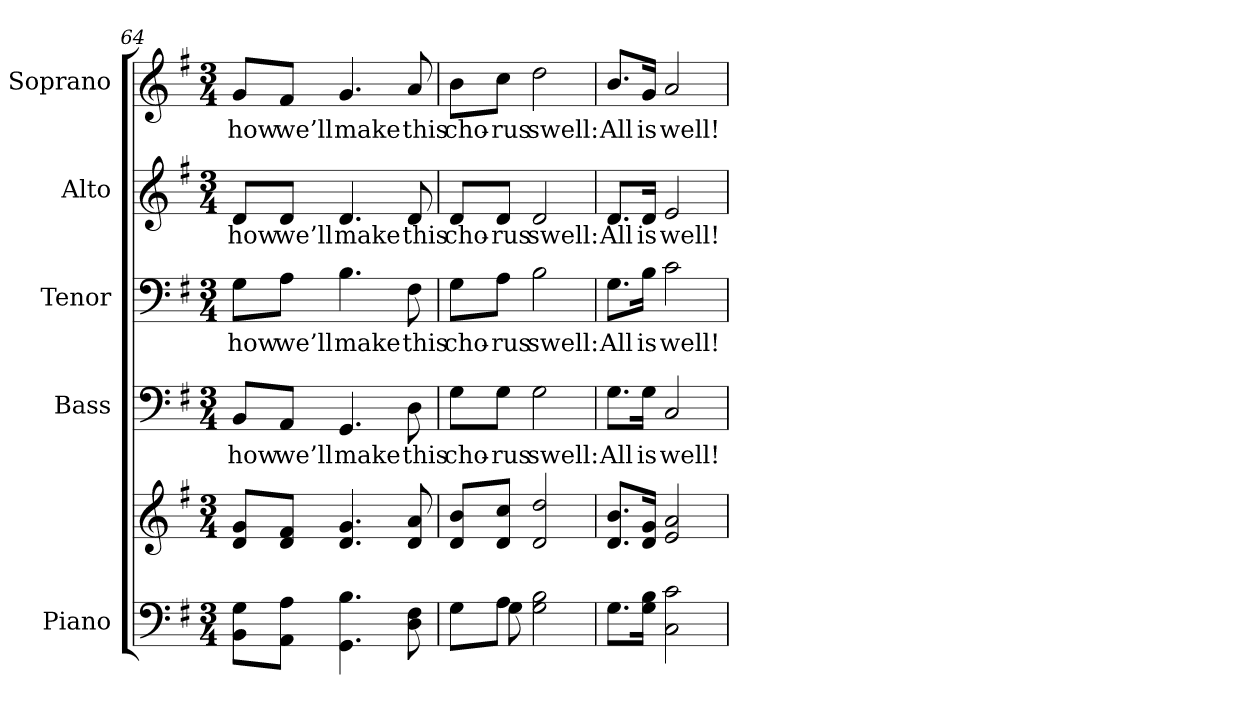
**kern	**kern	**kern	**text	**kern	**text	**kern	**text	**kern	**text
*part5	*part5	*part4	*part4	*part3	*part3	*part2	*part2	*part1	*part1
*staff6	*staff5	*staff4	*staff4	*staff3	*staff3	*staff2	*staff2	*staff1	*staff1
*I"Piano	*	*I"Bass	*	*I"Tenor	*	*I"Alto	*	*I"Soprano	*
*I'Pno.	*	*I'B.	*	*I'T.	*	*I'A.	*	*I'S.	*
*clefF4	*clefG2	*clefF4	*	*clefF4	*	*clefG2	*	*clefG2	*
*k[f#]	*k[f#]	*k[f#]	*	*k[f#]	*	*k[f#]	*	*k[f#]	*
*G:	*G:	*G:	*	*G:	*	*G:	*	*G:	*
*M3/4	*M3/4	*M3/4	*	*M3/4	*	*M3/4	*	*M3/4	*
=64	=64	=64	=64	=64	=64	=64	=64	=64	=64
*^	*^	*	*	*	*	*	*	*	*
!	!	!	!	!	!LO:LY:b:color=#000000	!	!	!	!	!	!
!	!	!	!	!	!	!	!LO:LY:b:color=#000000	!	!	!	!
!	!	!	!	!	!	!	!	!	!LO:LY:b:color=#000000	!	!
!	!	!	!	!	!	!	!	!	!	!	!LO:LY:b:color=#000000
8BBi\ 8Gi\L	4ryy	8di/ 8gi/L	4ryy	8BBi/L	how	8Gi\L	how	8di/L	how	8gi/L	how
!	!	!	!	!	!LO:LY:b:color=#000000	!	!	!	!	!	!
!	!	!	!	!	!	!	!LO:LY:b:color=#000000	!	!	!	!
!	!	!	!	!	!	!	!	!	!LO:LY:b:color=#000000	!	!
!	!	!	!	!	!	!	!	!	!	!	!LO:LY:b:color=#000000
8AAi\ 8Ai\J	.	8di/ 8f#i/J	.	8AAi/J	we’ll	8Ai\J	we’ll	8di/J	we’ll	8f#i/J	we’ll
!	!	!	!	!	!LO:LY:b:color=#000000	!	!	!	!	!	!
!	!	!	!	!	!	!	!LO:LY:b:color=#000000	!	!	!	!
!	!	!	!	!	!	!	!	!	!LO:LY:b:color=#000000	!	!
!	!	!	!	!	!	!	!	!	!	!	!LO:LY:b:color=#000000
4.GGi\ 4.Bi	4ryy	4.di/ 4.gi	4ryy	4.GGi/	make	4.Bi\	make	4.di/	make	4.gi/	make
.	4ryy	.	4ryy	.	.	.	.	.	.	.	.
!	!	!	!	!	!LO:LY:b:color=#000000	!	!	!	!	!	!
!	!	!	!	!	!	!	!LO:LY:b:color=#000000	!	!	!	!
!	!	!	!	!	!	!	!	!	!LO:LY:b:color=#000000	!	!
!	!	!	!	!	!	!	!	!	!	!	!LO:LY:b:color=#000000
8Di\ 8F#i	.	8di/ 8ai	.	8Di\	this	8F#i\	this	8di/	this	8ai/	this
*	*	*v	*v	*	*	*	*	*	*	*	*
!!LO:PB:g=z
=65	=65	=65	=65	=65	=65	=65	=65	=65	=65	=65
!	!	!	!	!LO:LY:b:color=#000000	!	!	!	!	!	!
!	!	!	!	!	!	!LO:LY:b:color=#000000	!	!	!	!
!	!	!	!	!	!	!	!	!LO:LY:b:color=#000000	!	!
!	!	!	!	!	!	!	!	!	!	!LO:LY:b:color=#000000
8Gi\L	8ryy	8di/ 8bi/L	8Gi\L	cho-	8Gi\L	cho-	8di/L	cho-	8bi\L	cho-
!	!	!	!	!LO:LY:b:color=#000000	!	!	!	!	!	!
!	!	!	!	!	!	!LO:LY:b:color=#000000	!	!	!	!
!	!	!	!	!	!	!	!	!LO:LY:b:color=#000000	!	!
!	!	!	!	!	!	!	!	!	!	!LO:LY:b:color=#000000
8Ai\J	8Gi\	8di/ 8cci/J	8Gi\J	-rus	8Ai\J	-rus	8di/J	-rus	8cci\J	-rus
!	!	!	!	!LO:LY:b:color=#000000	!	!	!	!	!	!
!	!	!	!	!	!	!LO:LY:b:color=#000000	!	!	!	!
!	!	!	!	!	!	!	!	!LO:LY:b:color=#000000	!	!
!	!	!	!	!	!	!	!	!	!	!LO:LY:b:color=#000000
2Gi\ 2Bi	2ryy	2di/ 2ddi	2Gi\	swell:	2Bi\	swell:	2di/	swell:	2ddi\	swell:
=66	=66	=66	=66	=66	=66	=66	=66	=66	=66	=66
!	!	!	!	!LO:LY:b:color=#000000	!	!	!	!	!	!
!	!	!	!	!	!	!LO:LY:b:color=#000000	!	!	!	!
!	!	!	!	!	!	!	!	!LO:LY:b:color=#000000	!	!
!	!	!	!	!	!	!	!	!	!	!LO:LY:b:color=#000000
8.Gi\L	4ryy	8.di/ 8.bi/L	8.Gi\L	All	8.Gi\L	All	8.di/L	All	8.bi/L	All
!	!	!	!	!LO:LY:b:color=#000000	!	!	!	!	!	!
!	!	!	!	!	!	!LO:LY:b:color=#000000	!	!	!	!
!	!	!	!	!	!	!	!	!LO:LY:b:color=#000000	!	!
!	!	!	!	!	!	!	!	!	!	!LO:LY:b:color=#000000
16Gi\ 16Bi\Jk	.	16di/ 16gi/Jk	16Gi\Jk	is	16Bi\Jk	is	16di/Jk	is	16gi/Jk	is
!	!	!	!	!LO:LY:b:color=#000000	!	!	!	!	!	!
!	!	!	!	!	!	!LO:LY:b:color=#000000	!	!	!	!
!	!	!	!	!	!	!	!	!LO:LY:b:color=#000000	!	!
!	!	!	!	!	!	!	!	!	!	!LO:LY:b:color=#000000
2Ci\ 2ci	2ryy	2ei/ 2ai	2Ci/	well!	2ci\	well!	2ei/	well!	2ai/	well!
*v	*v	*	*	*	*	*	*	*	*	*
=	=	=	=	=	=	=	=	=	=
*-	*-	*-	*-	*-	*-	*-	*-	*-	*-
